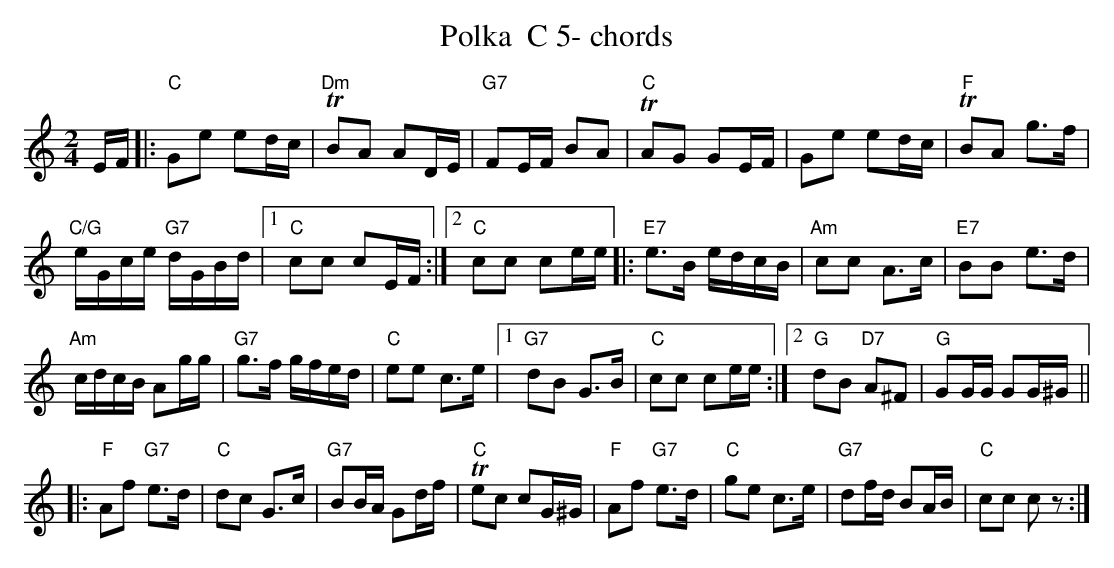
X:1
T:Polka  C 5- chords
M:2/4
L:1/16
K:Cmaj%%MIDI gchordon
EF |: "C"G2e2 e2dc | "Dm"TB2A2 A2DE | "G7"F2EF B2A2 | "C"TA2G2 G2EF | G2e2 e2dc | "F"TB2A2 g3f |
"C/G"eGce "G7"dGBd |1 "C"c2c2 c2EF :|2 "C"c2c2 c2ee |: "E7"e3B edcB | "Am"c2c2 A3c | "E7"B2B2 e3d |
"Am"cdcB A2gg | "G7"g3f gfed | "C"e2e2 c3e |1 "G7"d2B2 G3B | "C"c2c2 c2ee :|2 "G"d2B2 "D7"A2^F2 | "G"G2GG G2G^G ||
|: "F"A2f2 "G7"e3d | "C"d2c2 G3c | "G7"B2BA G2df | "C"Te2c2 c2G^G | "F"A2f2 "G7"e3d | "C"g2e2 c3e | "G7"d2fd B2AB | "C"c2c2 c2z2 :|
